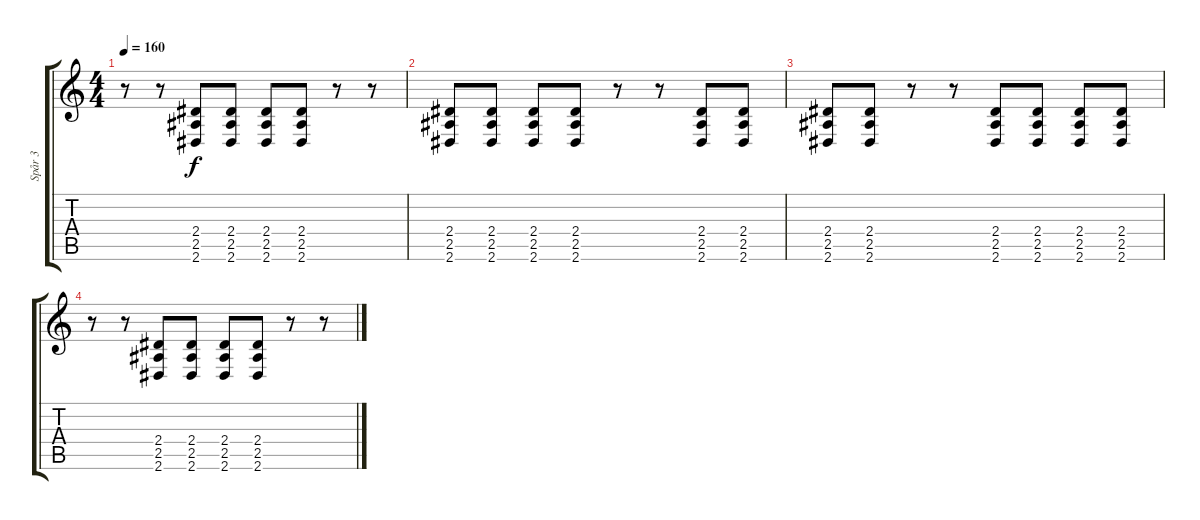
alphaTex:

\track ("Spår 3" "Spår 3") {instrument distortionguitar}
\staff {score tabs}
\tuning (Eb4 Bb3 Gb3 Db3 Ab2 Db2) {hide}
\ts (4 4)
\tempo 160
\clef g2
\ks c
r.8{dy f} r.8 (2.4 2.5 2.6).8 (2.4 2.5 2.6).8 (2.4 2.5 2.6).8 (2.4 2.5 2.6).8 r.8 r.8 |
(2.4 2.5 2.6).8 (2.4 2.5 2.6).8 (2.4 2.5 2.6).8 (2.4 2.5 2.6).8 r.8 r.8 (2.4 2.5 2.6).8 (2.4 2.5 2.6).8 |
(2.4 2.5 2.6).8 (2.4 2.5 2.6).8 r.8 r.8 (2.4 2.5 2.6).8 (2.4 2.5 2.6).8 (2.4 2.5 2.6).8 (2.4 2.5 2.6).8 |
r.8 r.8 (2.4 2.5 2.6).8 (2.4 2.5 2.6).8 (2.4 2.5 2.6).8 (2.4 2.5 2.6).8 r.8 r.8
